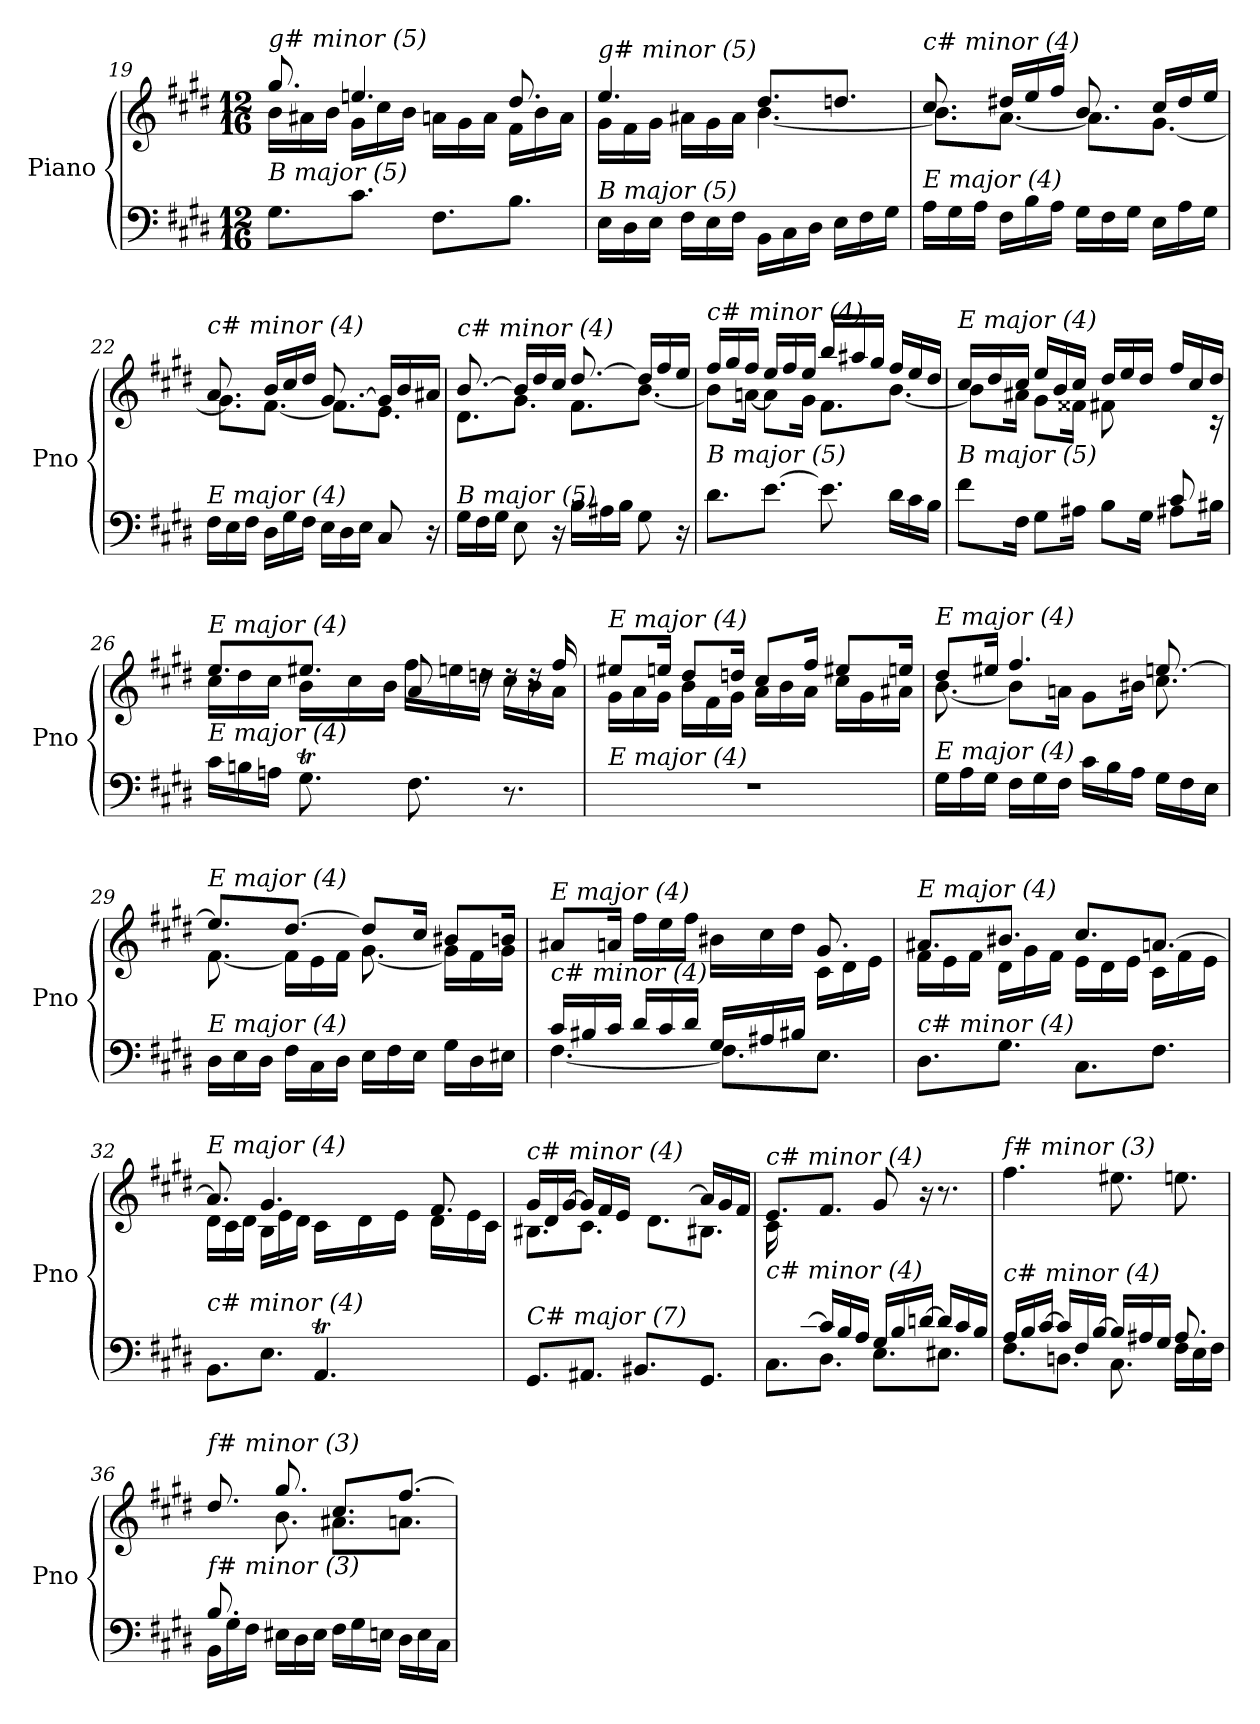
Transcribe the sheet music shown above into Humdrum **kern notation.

**kern	**kern
*part1	*part1
*staff2	*staff1
*I"Piano	*
*I'Pno	*
!!LO:LB:g=z
*clefF4	*clefG2
*k[f#c#g#d#]	*k[f#c#g#d#]
*M12/16	*M12/16
=19	=19
*	*^
!	!LO:TX:i:t=g# minor (5)	!
!LO:TX:i:t=B major (5)	!	!
8.G#\L	8.gg#/	16b\LL
.	.	16a#X\
.	.	16b\JJ
8.c#\J	4.een/	16g#\LL
.	.	16cc#\
.	.	16b\JJ
8.F#\L	.	16an\LL
.	.	16g#\
.	.	16a\JJ
8.B\J	8.dd#/	16f#\LL
.	.	16b\
.	.	16a\JJ
=20	=20	=20
!	!LO:TX:i:t=g# minor (5)	!
!LO:TX:i:t=B major (5)	!	!
16E\LL	4.ee/	16g#\LL
16D#\	.	16f#\
16E\JJ	.	16g#\JJ
16F#\LL	.	16a#X\LL
16E\	.	16g#\
16F#\JJ	.	16a#\JJ
16BB\LL	8.dd#/L	[4.b\
16C#\	.	.
16D#\JJ	.	.
16E\LL	8.ddn/J	.
16F#\	.	.
16G#\JJ	.	.
=21	=21	=21
!	!LO:TX:i:t=c# minor (4)	!
!LO:TX:i:t=E major (4)	!	!
16A\LL	8.cc#/	8.b\L]
16G#\	.	.
16A\JJ	.	.
16F#\LL	16dd#X/LL	[8.a\J
16B\	16ee/	.
16A\JJ	16ff#/JJ	.
16G#\LL	8.b/	8.a\L]
16F#\	.	.
16G#\JJ	.	.
16E\LL	16cc#/LL	[8.g#\J
16A\	16dd#/	.
16G#\JJ	16ee/JJ	.
!!LO:LB:g=z	!!
=22	=22	=22
!	!LO:TX:i:t=c# minor (4)	!
!LO:TX:i:t=E major (4)	!	!
16F#\LL	8.a/	8.g#\L]
16E\	.	.
16F#\JJ	.	.
16D#\LL	16b/LL	[8.f#\J
16G#\	16cc#/	.
16F#\JJ	16dd#/JJ	.
16E\LL	[8.g#/	8.f#\L]
16D#\	.	.
16E\JJ	.	.
8C#/	16g#/LL]	8.e\J
.	16b/	.
16r	16a#X/JJ	.
=23	=23	=23
!	!LO:TX:i:t=c# minor (4)	!
!LO:TX:i:t=B major (5)	!	!
16G#\LL	[8.b/	8.d#\L
16F#\	.	.
16G#\JJ	.	.
8E\	16b/LL]	8.g#\J
.	16dd#/	.
16r	16cc#/JJ	.
16B\LL	[8.dd#/	8.f#\L
16A#X\	.	.
16B\JJ	.	.
8G#\	16dd#/LL]	[8.b\J
.	16ff#/	.
16r	16ee/JJ	.
=24	=24	=24
!	!LO:TX:i:t=c# minor (4)	!
!LO:TX:i:t=B major (5)	!	!
8.d#\L	16ff#/LL	8b\L]
.	16gg#/	.
.	16ff#/JJ	[16an\Jk
[8.e\J	16ee/LL	8a\L]
.	16ff#/	.
.	16ee/JJ	16g#\Jk
8.e\]	16bb/LL	8.f#\L
.	16aa#X/	.
.	16gg#/JJ	.
16d#\LL	16ff#/LL	[8.b\J
16c#\	16ee/	.
16B\JJ	16dd#/JJ	.
!!LO:LB:g=z	!!
=25	=25	=25
*^	*	*
!	!	!LO:TX:i:t=E major (4)	!
!LO:TX:i:t=B major (5)	!	!	!
2ryy	8f#\L	16cc#/LL	8b\L]
.	.	16dd#/	.
.	16F#\Jk	16cc#/JJ	16a#X\Jk
.	8G#\L	16ee/LL	8g#\L
.	.	16b/	.
.	16A#X\Jk	16cc#/JJ	16f##Xi\Jk
.	8B\L	16dd#/LL	8f#\L
.	.	16ee/	.
16B#X/Jk	16G#\Jk	16dd#/JJ	8.ryy
8c#/	8A#X\L	16ff#/LL	.
.	.	16cc#/	.
16ryy	16B#X\Jk	16dd#/JJ	16rc
=26	=26	=26	=26
*	*	*	*^
!	!	!LO:TX:i:t=E major (4)	!	!
!LO:TX:i:t=E major (4)	!	!	!	!
16c#\LL	8.ryy	8.ee/L	16cc#\LL	8.ryy
16Bn\	.	.	16dd#\	.
16An\JJ	.	.	16cc#\JJ	.
8.G#t\	32A!yy	8.ee#X/J	16b\LL	8.ryy
.	32G#!yy	.	.	.
.	32A!yy	.	16cc#\	.
.	16.G#!yy	.	.	.
.	.	.	16b\JJ	.
8.F#\	4.ryy	8a/	16ff#\LL	4.ryy
.	.	.	16een\	.
.	.	16rdd	16ddn\JJ	.
8.r	.	16rdd	16cc#\LL	.
.	.	16rdd	16b\	.
.	.	16ff#/	16a\JJ	.
*v	*v	*	*	*
*	*	*v	*v
=27	=27	=27
!	!LO:TX:i:t=E major (4)	!
!LO:TX:i:t=E major (4)	!	!
2.r	8ee#X/L	16g#\LL
.	.	16a\
.	16een/Jk	16g#\JJ
.	8dd#/L	16b\LL
.	.	16f#\
.	16ddn/Jk	16g#\JJ
.	8cc#/L	16a\LL
.	.	16b\
.	16ff#/Jk	16a\JJ
.	8ee#X/L	16cc#\LL
.	.	16g#\
.	16een/Jk	16a#X\JJ
!!LO:LB:g=z	!!
=28	=28	=28
!	!LO:TX:i:t=E major (4)	!
!LO:TX:i:t=E major (4)	!	!
16G#\LL	8dd#/L	[8.b\
16A\	.	.
16G#\JJ	16ee#X/Jk	.
16F#\LL	4.ff#/	8b\L]
16G#\	.	.
16F#\JJ	.	16an\Jk
16c#\LL	.	8g#\L
16B\	.	.
16A\JJ	.	16b#X\Jk
16G#\LL	[8.een/	8.cc#\
16F#\	.	.
16E\JJ	.	.
=29	=29	=29
!	!LO:TX:i:t=E major (4)	!
!LO:TX:i:t=E major (4)	!	!
16D#\LL	8.ee/L]	[8.f#\
16E\	.	.
16D#\JJ	.	.
16F#\LL	[8.dd#/J	16f#\LL]
16C#\	.	16e\
16D#\JJ	.	16f#\JJ
16E\LL	8dd#/L]	[8.g#\
16F#\	.	.
16E\JJ	16cc#/Jk	.
16G#\LL	8b#X/L	16g#\LL]
16D#\	.	16f#\
16E#X\JJ	16bn/Jk	16g#\JJ
=30	=30	=30
*^	*	*
!	!	!LO:TX:i:t=E major (4)	!
!LO:TX:i:t=c# minor (4)	!	!	!
16c#/LL	[4.F#\	8a#X/L	2ryy
16B#X/	.	.	.
16c#/JJ	.	16an/Jk	.
16d#/LL	.	16ff#\LL	.
16c#/	.	16ee\	.
16d#/JJ	.	16ff#\JJ	.
16G#/LL	8.F#\L]	16b#X\LL	.
16A#X/	.	16cc#\	.
16B#X/JJ	.	16dd#\JJ	16ryy
8.ryy	8.E\J	8.g#/	16c#\LL
.	.	.	16d#\
.	.	.	16e\JJ
*v	*v	*	*
!!LO:LB:g=z	!!
=31	=31	=31
!	!LO:TX:i:t=E major (4)	!
!LO:TX:i:t=c# minor (4)	!	!
8.D#\L	8.a#X/L	16f#\LL
.	.	16e\
.	.	16f#\JJ
8.G#\J	8.b#X/J	16d#\LL
.	.	16g#\
.	.	16f#\JJ
8.C#\L	8.cc#/L	16e\LL
.	.	16d#\
.	.	16e\JJ
8.F#\J	[8.an/J	16c#\LL
.	.	16f#\
.	.	16e\JJ
=32	=32	=32
*^	*	*^
!	!	!LO:TX:i:t=E major (4)	!	!
!LO:TX:i:t=c# minor (4)	!	!	!	!
8.BB\L	4.ryy	8.a/]	16d#\LL	4.ryy
.	.	.	16c#\	.
.	.	.	16d#\JJ	.
8.E\J	.	4.g#/	16B\LL	.
.	.	.	16e\	.
.	.	.	16d#\JJ	.
4.AAT/	32BB!yy	.	16c#\LL	4.ryy
.	32AA!yy	.	.	.
.	32BB!yy	.	16d#\	.
.	32AA!yy	.	.	.
.	32BB!yy	.	16e\JJ	.
.	32AA!yy	.	.	.
.	32BB!yy	8.f#/	16d#\LL	.
.	[32AA!yy	.	.	.
.	8AA!yy]	.	16e\	.
.	.	.	16c#\JJ	.
*v	*v	*	*	*
*	*	*v	*v
=33	=33	=33
!	!LO:TX:i:t=c# minor (4)	!
!LO:TX:i:t=C# major (7)	!	!
8.GG#/L	16g#/LL	8.B#X\L
.	16d#/	.
.	[16g#/JJ	.
8.AA#X/J	16g#/LL]	8.c#\J
.	16f#/	.
.	16e/JJ	.
8.BB#X/L	16d#/LLyy	8.d#\L
.	16f#/	.
.	[16a/JJ	.
8.GG#/J	16a/LL]	8.B#X\J
.	16g#/	.
.	16f#/JJ	.
!!LO:PB:g=z	!!
=34	=34	=34
*^	*	*
!	!	!LO:TX:i:t=c# minor (4)	!
!LO:TX:i:t=c# minor (4)	!	!	!
16ryy	8.C#\L	8.e/L	16c#\LL
16G#/	.	.	2ryy
[16c#/JJ	.	.	.
16c#/LL]	8.D#\J	8.f#/J	.
16B/	.	.	.
16A/JJ	.	.	.
16G#/LL	8.E\L	8g#/	.
16B/	.	.	.
[16dn/JJ	.	16r	.
16d/LL]	8.E#X\J	8.r	8.ryy
16c#/	.	.	.
16B/JJ	.	.	.
*	*	*v	*v
=35	=35	=35
!	!	!LO:TX:i:t=f# minor (3)
!LO:TX:i:t=c# minor (4)	!	!
16A/LL	8.F#\L	4.ff#\
16B/	.	.
[16c#/JJ	.	.
16c#/LL]	8.Dn\J	.
16F#/	.	.
[16B/JJ	.	.
16B/LL]	8.C#\	8.ee#X\L
16A#X/	.	.
16G#/JJ	.	.
8.A#/	16F#\LL	8.een\J
.	16E\	.
.	16F#\JJ	.
=36	=36	=36
*	*	*^
!	!	!LO:TX:i:t=f# minor (3)	!
!LO:TX:i:t=f# minor (3)	!	!	!
8.B/L	16BB\LL	8.dd#/L	8.ryy
.	16G#\	.	.
.	16F#\JJ	.	.
2ryy	16E#X\LL	8.gg#/J	8.b\J
.	16D#\	.	.
.	16E#\JJ	.	.
.	16F#\LL	8.cc#/L	8.a#X\L
.	16G#\	.	.
.	16En\JJ	.	.
.	16D#\LL	[8.ff#/J	8.an\J
.	16E\	.	.
16ryy	16C#\JJ	.	.
*v	*v	*	*
*	*v	*v
=	=
*-	*-
